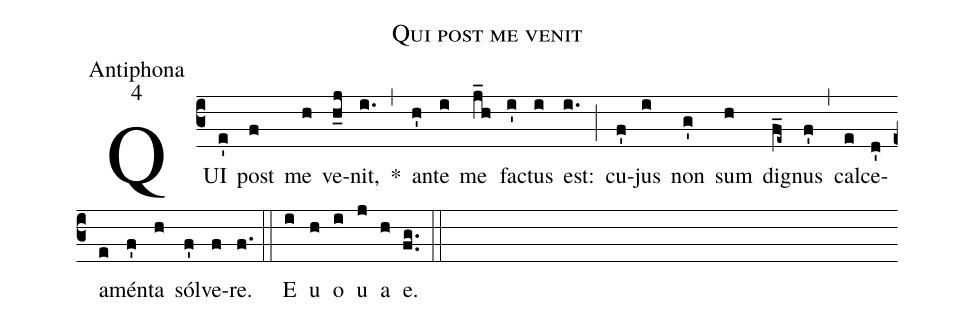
name:Qui post me venit;
office-part:Antiphona;
mode:4;
%%
(c3) QUI(e') post(f) me(h) ve(h_j)nit,(i.) *(,) an(h')te(i) me(j_h) fa(i')ctus(i) est:(i.) (;) cu(f')jus(i) non(g') sum(h) di(f_e~)gnus(f') (,) cal(e)ce(d')a(e)mén(f')ta(h) sól(f')ve(f)re.(f.) (::) <eu>E(i) u(h) o(i) u(j) a(h) e.</eu>(fg..) (::)
